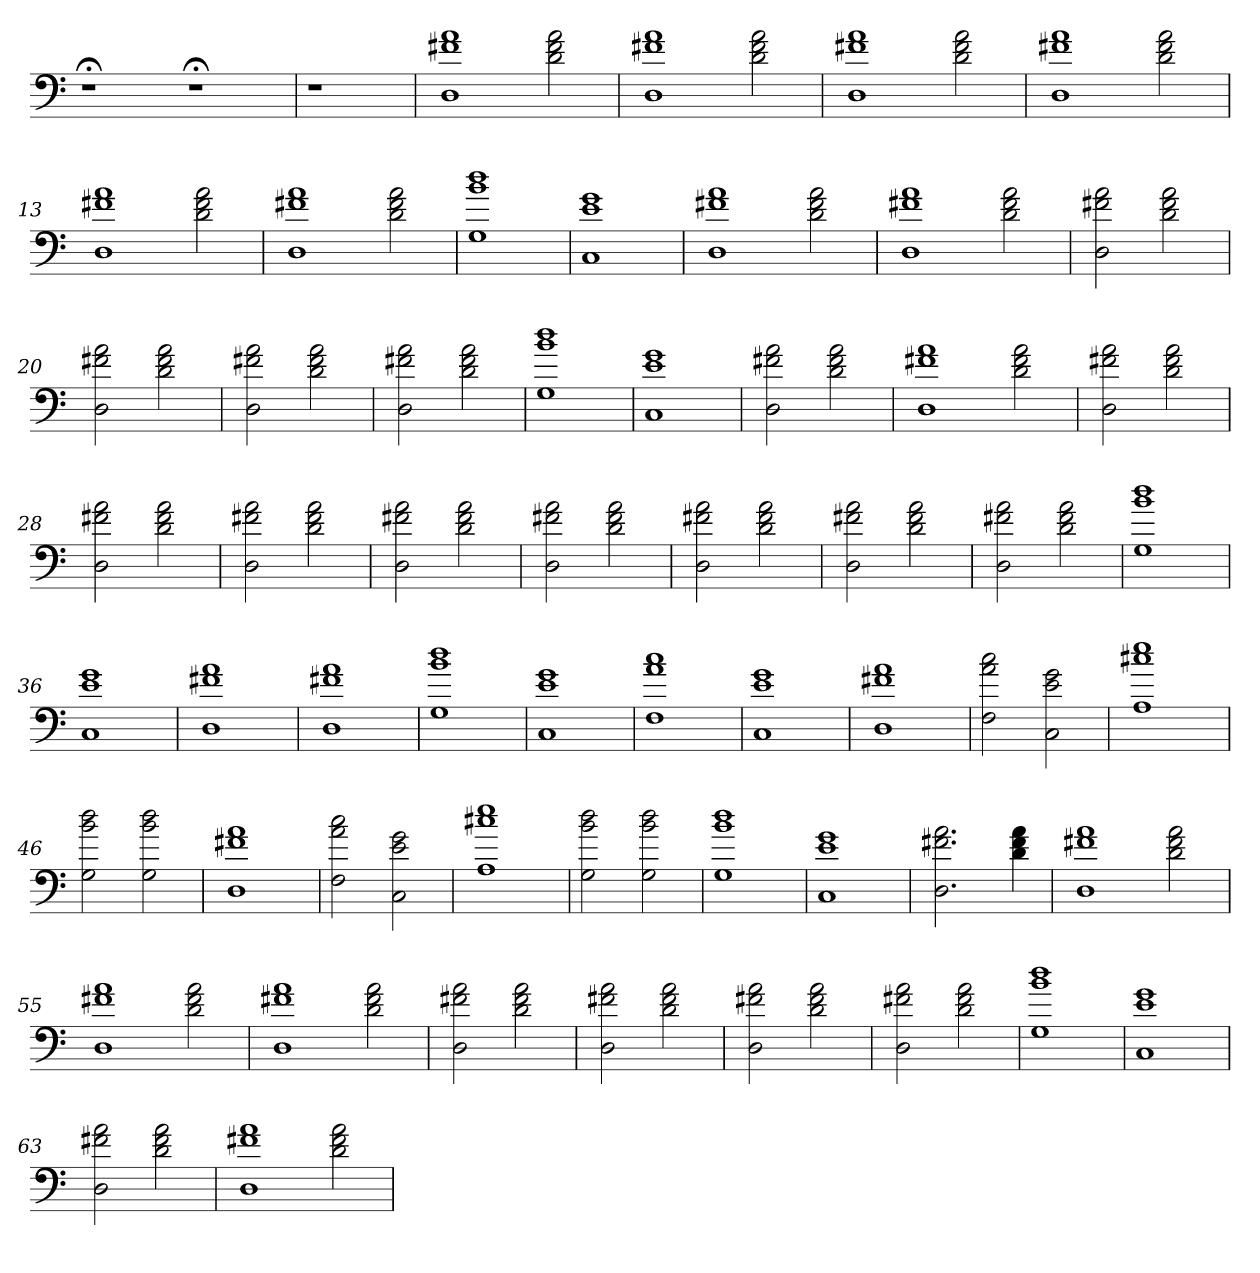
**kern
*part1
*staff1
=
1r;<
1r;<
=1
1r
=2
1r
=3
1r
=4
1r
=5
1r
=6
1r
=7
1r
=8
1r
=9
1D 1f#X 1a
2d 2f# 2a
=10
1D 1f#X 1a
2d 2f# 2a
=11
1D 1f#X 1a
2d 2f# 2a
=12
1D 1f#X 1a
2d 2f# 2a
=13
1D 1f#X 1a
2d 2f# 2a
=14
1D 1f#X 1a
2d 2f# 2a
=15
1G 1b 1dd
=16
1C 1e 1g
=17
1D 1f#X 1a
2d 2f# 2a
=18
1D 1f#X 1a
2d 2f# 2a
=19
2D 2f#X 2a
2d 2f# 2a
=20
2D 2f#X 2a
2d 2f# 2a
=21
2D 2f#X 2a
2d 2f# 2a
=22
2D 2f#X 2a
2d 2f# 2a
=23
1G 1b 1dd
=24
1C 1e 1g
=25
2D 2f#X 2a
2d 2f# 2a
=26
1D 1f#X 1a
2d 2f# 2a
=27
2D 2f#X 2a
2d 2f# 2a
=28
2D 2f#X 2a
2d 2f# 2a
=29
2D 2f#X 2a
2d 2f# 2a
=30
2D 2f#X 2a
2d 2f# 2a
=31
2D 2f#X 2a
2d 2f# 2a
=32
2D 2f#X 2a
2d 2f# 2a
=33
2D 2f#X 2a
2d 2f# 2a
=34
2D 2f#X 2a
2d 2f# 2a
=35
1G 1b 1dd
=36
1C 1e 1g
=37
1D 1f#X 1a
=38
1D 1f#X 1a
=39
1G 1b 1dd
=40
1C 1e 1g
=41
1F 1a 1cc
=42
1C 1e 1g
=43
1D 1f#X 1a
=44
2F 2a 2cc
2C 2e 2g
=45
1A 1cc#X 1ee
=46
2G 2b 2dd
2G 2b 2dd
=47
1D 1f#X 1a
=48
2F 2a 2cc
2C 2e 2g
=49
1A 1cc#X 1ee
=50
2G 2b 2dd
2G 2b 2dd
=51
1G 1b 1dd
=52
1C 1e 1g
=53
2.D 2.f#X 2.a
4d 4f# 4a
=54
1D 1f#X 1a
2d 2f# 2a
=55
1D 1f#X 1a
2d 2f# 2a
=56
1D 1f#X 1a
2d 2f# 2a
=57
2D 2f#X 2a
2d 2f# 2a
=58
2D 2f#X 2a
2d 2f# 2a
=59
2D 2f#X 2a
2d 2f# 2a
=60
2D 2f#X 2a
2d 2f# 2a
=61
1G 1b 1dd
=62
1C 1e 1g
=63
2D 2f#X 2a
2d 2f# 2a
=64
1D 1f#X 1a
2d 2f# 2a
=
*-
